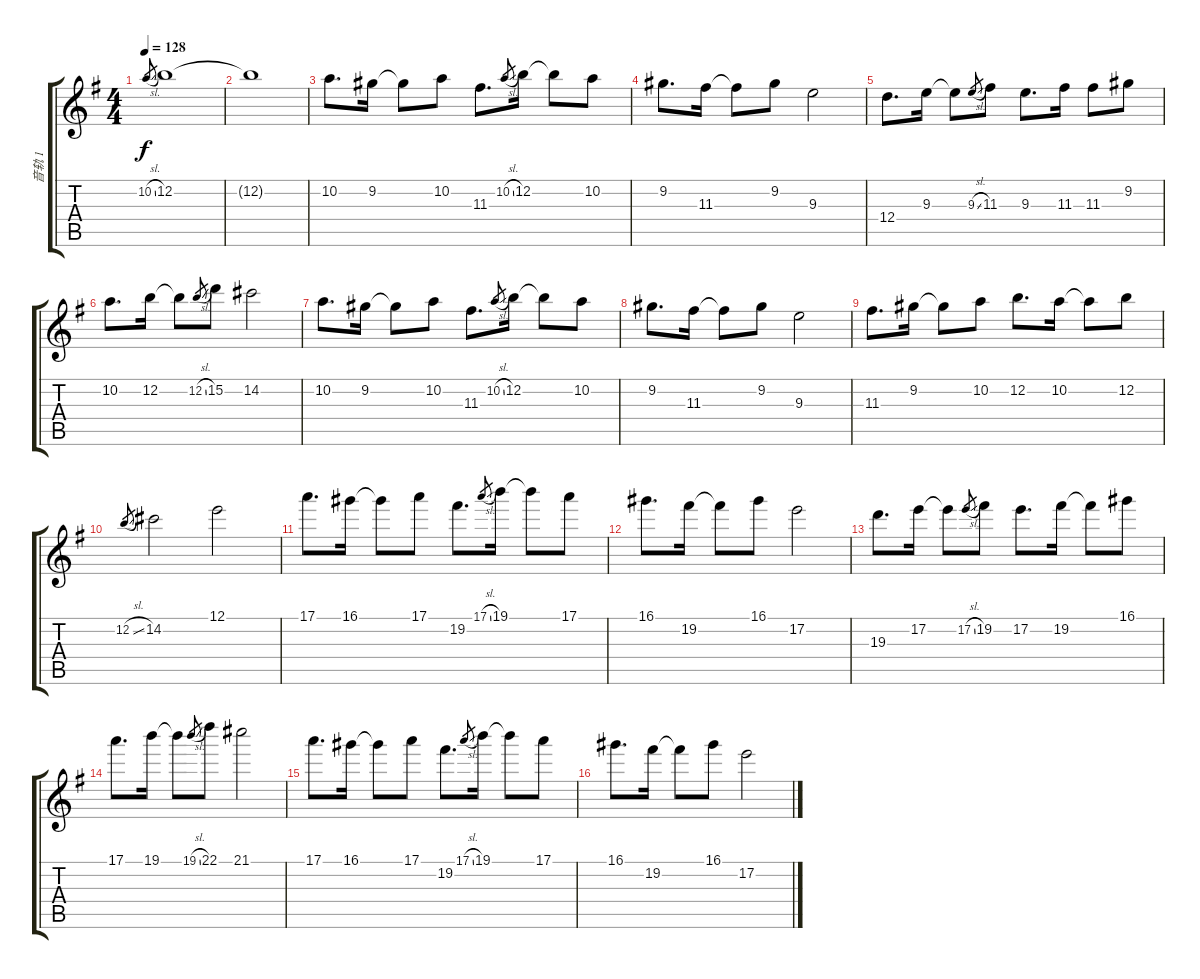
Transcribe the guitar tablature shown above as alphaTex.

\track ("音轨 1" "音轨 1") {instrument overdrivenguitar}
\staff {score tabs}
\tuning (E4 B3 G3 D3 A2 E2) {hide}
\ts (4 4)
\tempo 128
\clef g2
\ks g
10.2{sl}.8{gr dy f} 12.2.1 |
12.2{t}.1 |
10.2.8{d} 9.2.16 9.2{t}.8 10.2.8 11.3.8{d} 10.2{sl}.8{gr} 12.2.16 12.2{t}.8 10.2.8 |
9.2.8{d} 11.3.16 11.3{t}.8 9.2.8 9.3.2 |
12.4.8{d} 9.3.16 9.3{t}.8 9.3{sl}.8{gr} 11.3.8 9.3.8{d} 11.3.16 11.3.8 9.2.8 |
10.2.8{d} 12.2.16 12.2{t}.8 12.2{sl}.8{gr} 15.2.8 14.2.2 |
10.2.8{d} 9.2.16 9.2{t}.8 10.2.8 11.3.8{d} 10.2{sl}.8{gr} 12.2.16 12.2{t}.8 10.2.8 |
9.2.8{d} 11.3.16 11.3{t}.8 9.2.8 9.3.2 |
11.3.8{d} 9.2.16 9.2{t}.8 10.2.8 12.2.8{d} 10.2.16 10.2{t}.8 12.2.8 |
12.2{sl}.8{gr} 14.2.2 12.1.2 |
17.1.8{d} 16.1.16 16.1{t}.8 17.1.8 19.2.8{d} 17.1{sl}.8{gr} 19.1.16 19.1{t}.8 17.1.8 |
16.1.8{d} 19.2.16 19.2{t}.8 16.1.8 17.2.2 |
19.3.8{d} 17.2.16 17.2{t}.8 17.2{sl}.8{gr} 19.2.8 17.2.8{d} 19.2.16 19.2{t}.8 16.1.8 |
17.1.8{d} 19.1.16 19.1{t}.8 19.1{sl}.8{gr} 22.1.8 21.1.2 |
17.1.8{d} 16.1.16 16.1{t}.8 17.1.8 19.2.8{d} 17.1{sl}.8{gr} 19.1.16 19.1{t}.8 17.1.8 |
16.1.8{d} 19.2.16 19.2{t}.8 16.1.8 17.2.2
